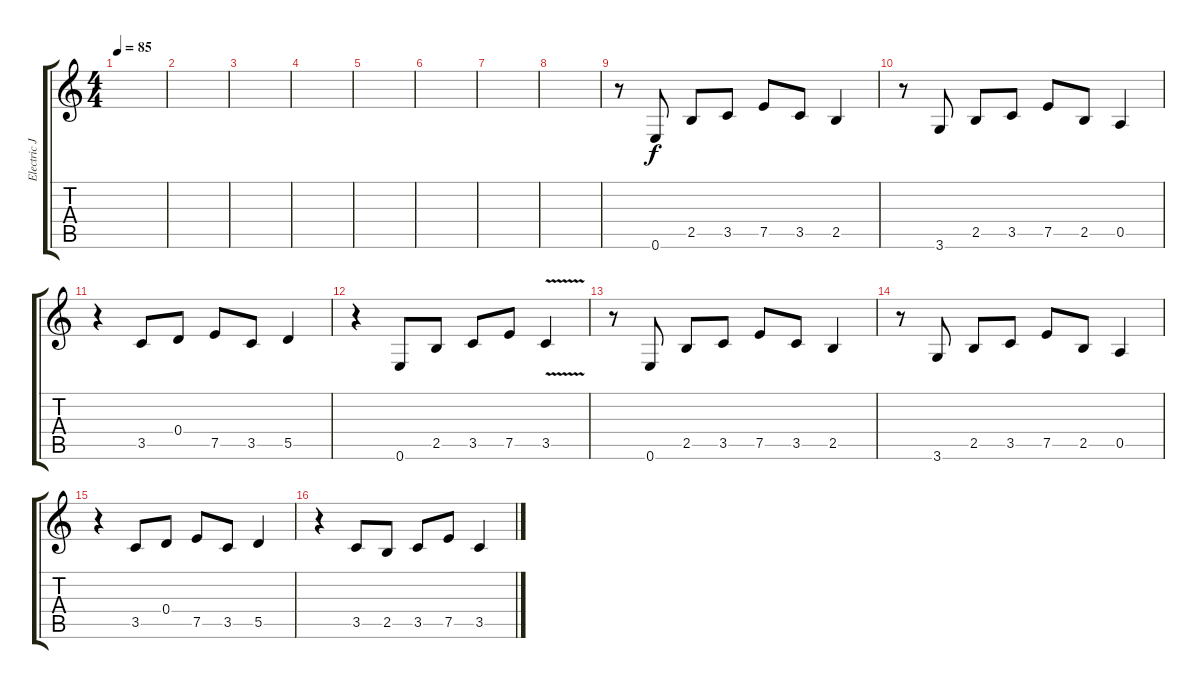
\track ("Electric Jazz Guitar" "Electric J") {instrument electricguitarjazz}
\staff {score tabs}
\tuning (E4 B3 G3 D3 A2 E2) {hide}
\ts (4 4)
\tempo 85
\clef g2
\ks c
|
|
|
|
|
|
|
|
r.8 0.6.8 2.5.8 3.5.8 7.5.8 3.5.8 2.5.4 |
r.8 3.6.8 2.5.8 3.5.8 7.5.8 2.5.8 0.5.4 |
r.4 3.5.8 0.4.8 7.5.8 3.5.8 5.5.4 |
r.4 0.6.8 2.5.8 3.5.8 7.5.8 3.5{v}.4 |
r.8 0.6.8 2.5.8 3.5.8 7.5.8 3.5.8 2.5.4 |
r.8 3.6.8 2.5.8 3.5.8 7.5.8 2.5.8 0.5.4 |
r.4 3.5.8 0.4.8 7.5.8 3.5.8 5.5.4 |
r.4 3.5.8 2.5.8 3.5.8 7.5.8 3.5.4
